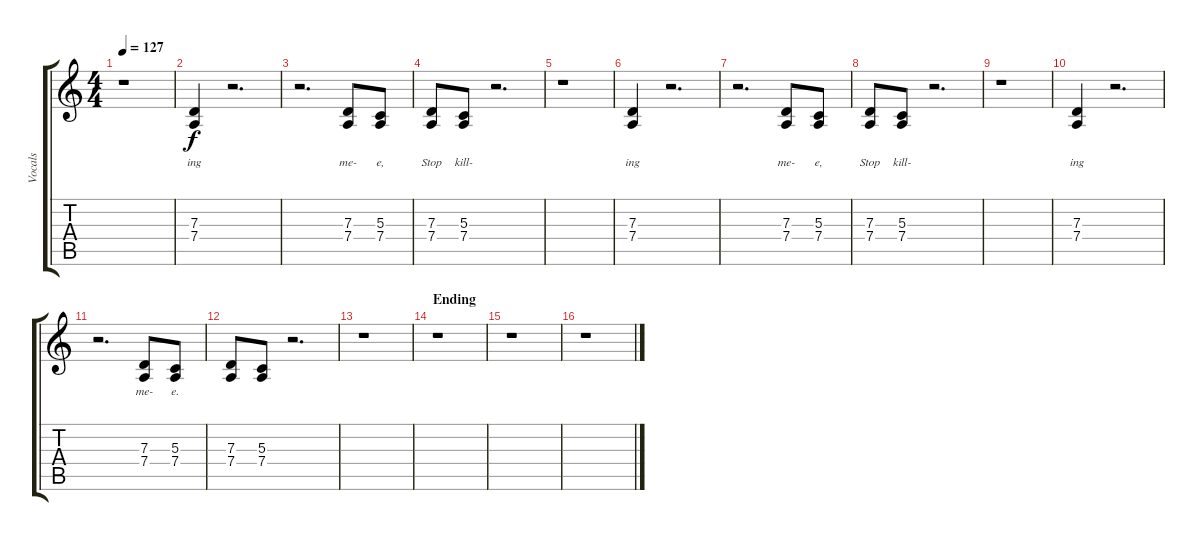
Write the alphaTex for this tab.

\track ("Vocals" "Vocals") {instrument electricpiano2}
\staff {score tabs}
\tuning (E4 B3 G3 D3 A2 E2) {hide}
\ts (4 4)
\tempo 127
\clef g2
\ks c
r.1{dy f} |
(7.3 7.4).4{lyrics (0 "") lyrics (1 "ing") lyrics (2 "") lyrics (3 "") lyrics (4 "")} r.2{d} |
r.2{d} (7.3 7.4).8{lyrics (0 "") lyrics (1 "me-") lyrics (2 "") lyrics (3 "") lyrics (4 "")} (5.3 7.4).8{lyrics (0 "") lyrics (1 "e,") lyrics (2 "") lyrics (3 "") lyrics (4 "")} |
(7.3 7.4).8{lyrics (0 "") lyrics (1 "Stop") lyrics (2 "") lyrics (3 "") lyrics (4 "")} (5.3 7.4).8{lyrics (0 "") lyrics (1 "kill-") lyrics (2 "") lyrics (3 "") lyrics (4 "")} r.2{d} |
r.1 |
(7.3 7.4).4{lyrics (0 "") lyrics (1 "ing") lyrics (2 "") lyrics (3 "") lyrics (4 "")} r.2{d} |
r.2{d} (7.3 7.4).8{lyrics (0 "") lyrics (1 "me-") lyrics (2 "") lyrics (3 "") lyrics (4 "")} (5.3 7.4).8{lyrics (0 "") lyrics (1 "e,") lyrics (2 "") lyrics (3 "") lyrics (4 "")} |
(7.3 7.4).8{lyrics (0 "") lyrics (1 "Stop") lyrics (2 "") lyrics (3 "") lyrics (4 "")} (5.3 7.4).8{lyrics (0 "") lyrics (1 "kill-") lyrics (2 "") lyrics (3 "") lyrics (4 "")} r.2{d} |
r.1 |
(7.3 7.4).4{lyrics (0 "") lyrics (1 "ing") lyrics (2 "") lyrics (3 "") lyrics (4 "")} r.2{d} |
r.2{d} (7.3 7.4).8{lyrics (0 "") lyrics (1 "me-") lyrics (2 "") lyrics (3 "") lyrics (4 "")} (5.3 7.4).8{lyrics (0 "") lyrics (1 "e.") lyrics (2 "") lyrics (3 "") lyrics (4 "")} |
(7.3 7.4).8 (5.3 7.4).8 r.2{d} |
r.1 |
\section ("" "Ending")
r.1 |
r.1 |
r.1
